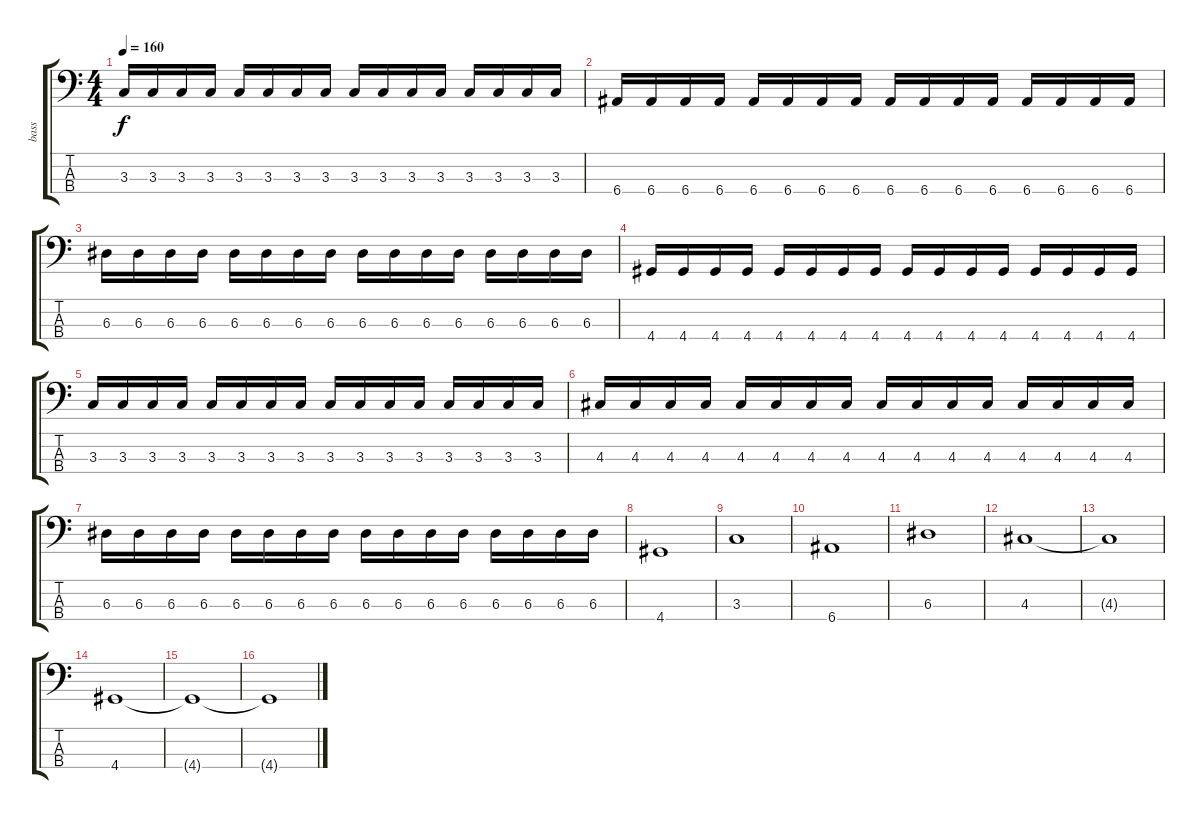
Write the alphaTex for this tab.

\track ("bass" "bass") {instrument electricbassfinger}
\staff {score tabs}
\tuning (G2 D2 A1 E1) {hide}
\ts (4 4)
\tempo 160
\clef f4
\ks c
3.3.16{dy f} 3.3.16 3.3.16 3.3.16 3.3.16 3.3.16 3.3.16 3.3.16 3.3.16 3.3.16 3.3.16 3.3.16 3.3.16 3.3.16 3.3.16 3.3.16 |
6.4.16 6.4.16 6.4.16 6.4.16 6.4.16 6.4.16 6.4.16 6.4.16 6.4.16 6.4.16 6.4.16 6.4.16 6.4.16 6.4.16 6.4.16 6.4.16 |
6.3.16 6.3.16 6.3.16 6.3.16 6.3.16 6.3.16 6.3.16 6.3.16 6.3.16 6.3.16 6.3.16 6.3.16 6.3.16 6.3.16 6.3.16 6.3.16 |
4.4.16 4.4.16 4.4.16 4.4.16 4.4.16 4.4.16 4.4.16 4.4.16 4.4.16 4.4.16 4.4.16 4.4.16 4.4.16 4.4.16 4.4.16 4.4.16 |
3.3.16 3.3.16 3.3.16 3.3.16 3.3.16 3.3.16 3.3.16 3.3.16 3.3.16 3.3.16 3.3.16 3.3.16 3.3.16 3.3.16 3.3.16 3.3.16 |
4.3.16 4.3.16 4.3.16 4.3.16 4.3.16 4.3.16 4.3.16 4.3.16 4.3.16 4.3.16 4.3.16 4.3.16 4.3.16 4.3.16 4.3.16 4.3.16 |
6.3.16 6.3.16 6.3.16 6.3.16 6.3.16 6.3.16 6.3.16 6.3.16 6.3.16 6.3.16 6.3.16 6.3.16 6.3.16 6.3.16 6.3.16 6.3.16 |
4.4.1 |
3.3.1 |
6.4.1 |
6.3.1 |
4.3.1 |
4.3{t}.1 |
4.4.1 |
4.4{t}.1 |
4.4{t}.1
